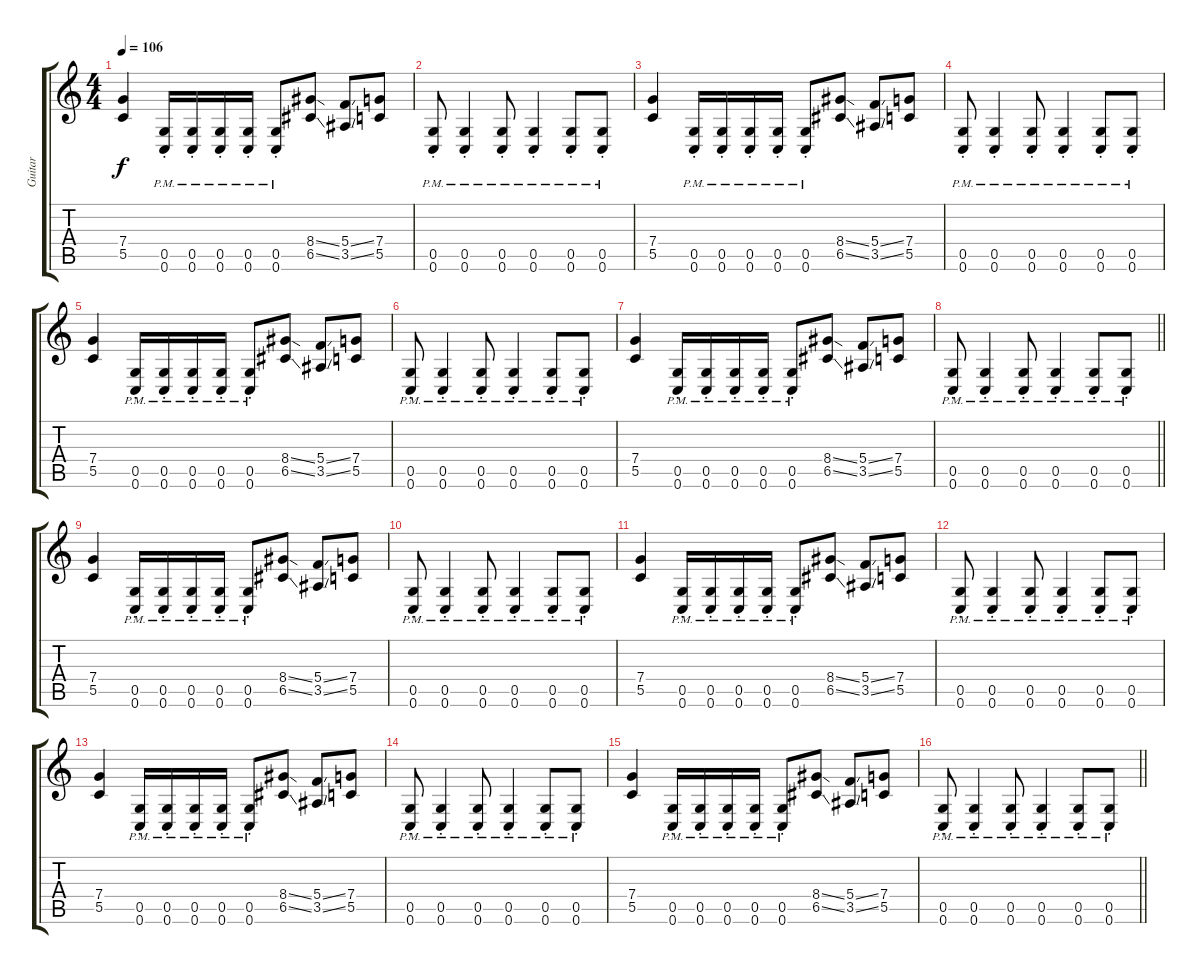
\track ("Guitar" "Guitar") {instrument electricguitarclean}
\staff {score tabs}
\tuning (D4 A3 F3 C3 G2 C2) {hide}
\ts (4 4)
\section ("" "")
\tempo 106
\clef g2
\ks c
(7.4 5.5).4{dy f} (0.5{pm st} 0.6{pm st}).16 (0.5{pm st} 0.6{pm st}).16 (0.5{pm st} 0.6{pm st}).16 (0.5{pm st} 0.6{pm st}).16 (0.5{pm st} 0.6{pm st}).8 (8.4{ss} 6.5{ss}).8 (5.4{ss} 3.5{ss}).8 (7.4 5.5).8 |
(0.5{pm st} 0.6{pm st}).8 (0.5{pm st} 0.6{pm st}).4 (0.5{pm st} 0.6{pm st}).8 (0.5{pm st} 0.6{pm st}).4 (0.5{pm st} 0.6{pm st}).8 (0.5{pm st} 0.6{pm st}).8 |
(7.4 5.5).4 (0.5{pm st} 0.6{pm st}).16 (0.5{pm st} 0.6{pm st}).16 (0.5{pm st} 0.6{pm st}).16 (0.5{pm st} 0.6{pm st}).16 (0.5{pm st} 0.6{pm st}).8 (8.4{ss} 6.5{ss}).8 (5.4{ss} 3.5{ss}).8 (7.4 5.5).8 |
(0.5{pm st} 0.6{pm st}).8 (0.5{pm st} 0.6{pm st}).4 (0.5{pm st} 0.6{pm st}).8 (0.5{pm st} 0.6{pm st}).4 (0.5{pm st} 0.6{pm st}).8 (0.5{pm st} 0.6{pm st}).8 |
(7.4 5.5).4 (0.5{pm st} 0.6{pm st}).16 (0.5{pm st} 0.6{pm st}).16 (0.5{pm st} 0.6{pm st}).16 (0.5{pm st} 0.6{pm st}).16 (0.5{pm st} 0.6{pm st}).8 (8.4{ss} 6.5{ss}).8 (5.4{ss} 3.5{ss}).8 (7.4 5.5).8 |
(0.5{pm st} 0.6{pm st}).8 (0.5{pm st} 0.6{pm st}).4 (0.5{pm st} 0.6{pm st}).8 (0.5{pm st} 0.6{pm st}).4 (0.5{pm st} 0.6{pm st}).8 (0.5{pm st} 0.6{pm st}).8 |
(7.4 5.5).4 (0.5{pm st} 0.6{pm st}).16 (0.5{pm st} 0.6{pm st}).16 (0.5{pm st} 0.6{pm st}).16 (0.5{pm st} 0.6{pm st}).16 (0.5{pm st} 0.6{pm st}).8 (8.4{ss} 6.5{ss}).8 (5.4{ss} 3.5{ss}).8 (7.4 5.5).8 |
\barLineRight lightlight
(0.5{pm st} 0.6{pm st}).8 (0.5{pm st} 0.6{pm st}).4 (0.5{pm st} 0.6{pm st}).8 (0.5{pm st} 0.6{pm st}).4 (0.5{pm st} 0.6{pm st}).8 (0.5{pm st} 0.6{pm st}).8 |
\section ("" "")
(7.4 5.5).4 (0.5{pm st} 0.6{pm st}).16 (0.5{pm st} 0.6{pm st}).16 (0.5{pm st} 0.6{pm st}).16 (0.5{pm st} 0.6{pm st}).16 (0.5{pm st} 0.6{pm st}).8 (8.4{ss} 6.5{ss}).8 (5.4{ss} 3.5{ss}).8 (7.4 5.5).8 |
(0.5{pm st} 0.6{pm st}).8 (0.5{pm st} 0.6{pm st}).4 (0.5{pm st} 0.6{pm st}).8 (0.5{pm st} 0.6{pm st}).4 (0.5{pm st} 0.6{pm st}).8 (0.5{pm st} 0.6{pm st}).8 |
(7.4 5.5).4 (0.5{pm st} 0.6{pm st}).16 (0.5{pm st} 0.6{pm st}).16 (0.5{pm st} 0.6{pm st}).16 (0.5{pm st} 0.6{pm st}).16 (0.5{pm st} 0.6{pm st}).8 (8.4{ss} 6.5{ss}).8 (5.4{ss} 3.5{ss}).8 (7.4 5.5).8 |
(0.5{pm st} 0.6{pm st}).8 (0.5{pm st} 0.6{pm st}).4 (0.5{pm st} 0.6{pm st}).8 (0.5{pm st} 0.6{pm st}).4 (0.5{pm st} 0.6{pm st}).8 (0.5{pm st} 0.6{pm st}).8 |
(7.4 5.5).4 (0.5{pm st} 0.6{pm st}).16 (0.5{pm st} 0.6{pm st}).16 (0.5{pm st} 0.6{pm st}).16 (0.5{pm st} 0.6{pm st}).16 (0.5{pm st} 0.6{pm st}).8 (8.4{ss} 6.5{ss}).8 (5.4{ss} 3.5{ss}).8 (7.4 5.5).8 |
(0.5{pm st} 0.6{pm st}).8 (0.5{pm st} 0.6{pm st}).4 (0.5{pm st} 0.6{pm st}).8 (0.5{pm st} 0.6{pm st}).4 (0.5{pm st} 0.6{pm st}).8 (0.5{pm st} 0.6{pm st}).8 |
(7.4 5.5).4 (0.5{pm st} 0.6{pm st}).16 (0.5{pm st} 0.6{pm st}).16 (0.5{pm st} 0.6{pm st}).16 (0.5{pm st} 0.6{pm st}).16 (0.5{pm st} 0.6{pm st}).8 (8.4{ss} 6.5{ss}).8 (5.4{ss} 3.5{ss}).8 (7.4 5.5).8 |
\barLineRight lightlight
(0.5{pm st} 0.6{pm st}).8 (0.5{pm st} 0.6{pm st}).4 (0.5{pm st} 0.6{pm st}).8 (0.5{pm st} 0.6{pm st}).4 (0.5{pm st} 0.6{pm st}).8 (0.5{pm st} 0.6{pm st}).8
